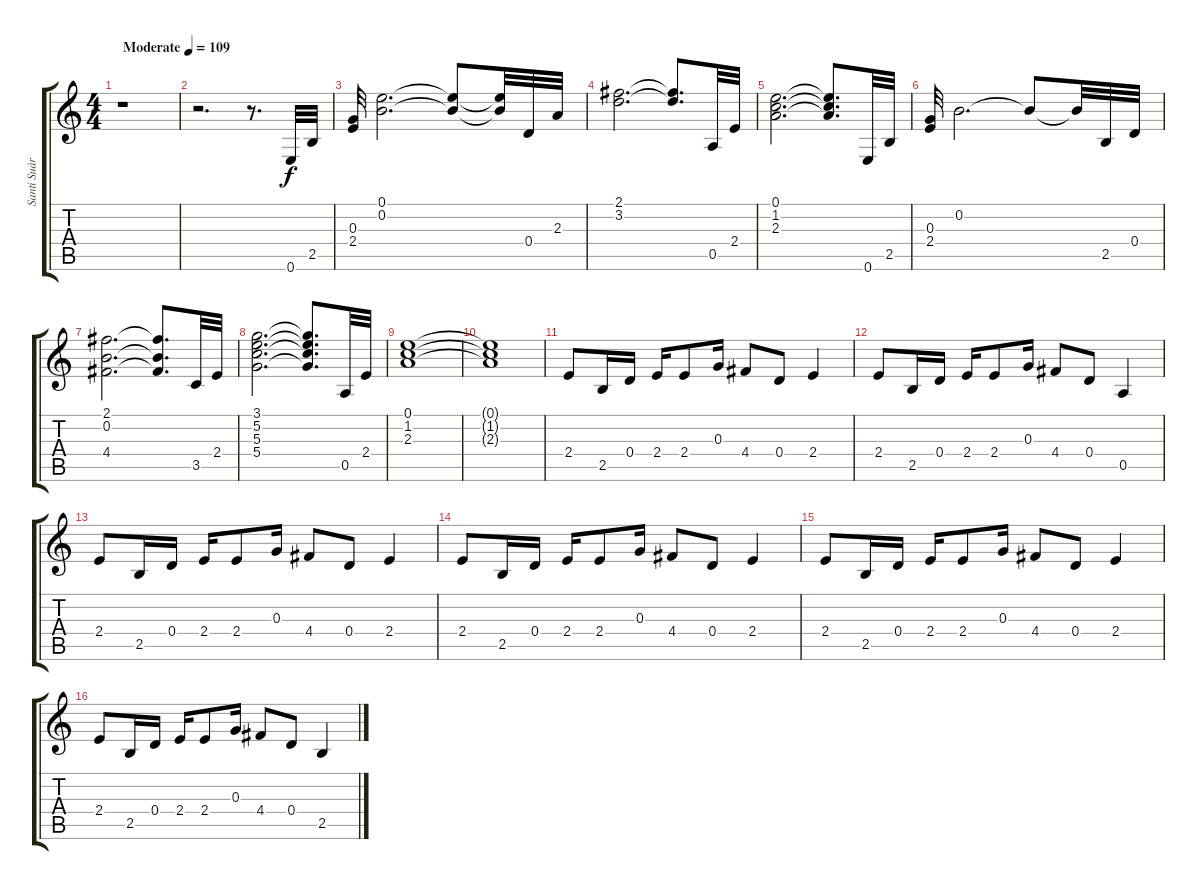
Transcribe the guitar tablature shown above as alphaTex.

\track ("Santi Suárez" "Santi Suár") {instrument electricguitarclean}
\staff {score tabs}
\tuning (E4 B3 G3 D3 A2 E2) {hide}
\ts (4 4)
\tempo (109 "Moderate")
\clef g2
\ks c
r.1{dy f instrument electricguitarclean} |
r.2{d} r.8{d} 0.6.32 2.5.32 |
(0.3 2.4).32 (0.1 0.2).2{d} (0.1{t} 0.2{t}).8 (0.1{t} 0.2{t}).32 0.4.32 2.3.32 |
(2.1 3.2).2{d} (2.1{t} 3.2{t}).8{d} 0.5.32 2.4.32 |
(0.1 1.2 2.3).2{d} (0.1{t} 1.2{t} 2.3{t}).8{d} 0.6.32 2.5.32 |
(0.3 2.4).32 0.2.2{d} 0.2{t}.8 0.2{t}.32 2.5.32 0.4.32 |
(2.1 0.2 4.4).2{d} (2.1{t} 0.2{t} 4.4{t}).8{d} 3.5.32 2.4.32 |
(3.1 5.2 5.3 5.4).2{d} (3.1{t} 5.2{t} 5.3{t} 5.4{t}).8{d} 0.5.32 2.4.32 |
(0.1 1.2 2.3).1 |
(0.1{t} 1.2{t} 2.3{t}).1 |
2.4.8{volume 12 instrument overdrivenguitar} 2.5.16 0.4.16 2.4.16 2.4.8 0.3.16 4.4.8 0.4.8 2.4.4 |
2.4.8 2.5.16 0.4.16 2.4.16 2.4.8 0.3.16 4.4.8 0.4.8 0.5.4 |
2.4.8 2.5.16 0.4.16 2.4.16 2.4.8 0.3.16 4.4.8 0.4.8 2.4.4 |
2.4.8 2.5.16 0.4.16 2.4.16 2.4.8 0.3.16 4.4.8 0.4.8 2.4.4 |
2.4.8 2.5.16 0.4.16 2.4.16 2.4.8 0.3.16 4.4.8 0.4.8 2.4.4 |
2.4.8{balance 0} 2.5.16 0.4.16 2.4.16 2.4.8 0.3.16 4.4.8 0.4.8 2.5.4
